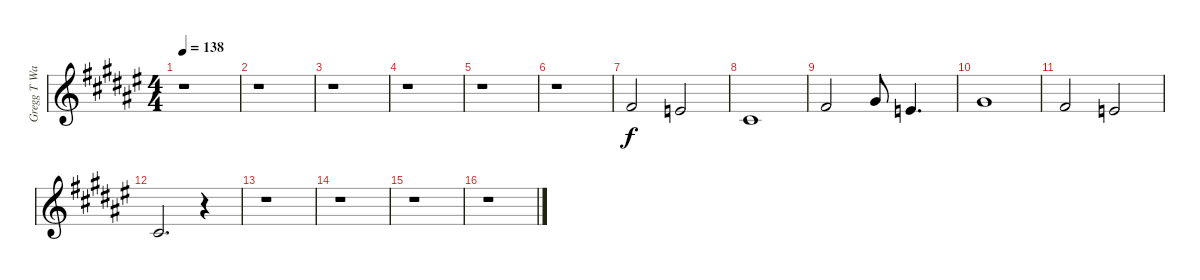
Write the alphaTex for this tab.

\track ("Gregg T Walker Vocals" "Gregg T Wa") {instrument piccolo}
\staff {score}
\tuning (E4 B3 G3 D3 A2 E2) {hide}
\ts (4 4)
\tempo 138
\clef g2
\ks f#
r.1{dy f} |
r.1 |
r.1 |
r.1 |
r.1 |
r.1 |
7.2.2 5.2.2 |
6.3.1 |
7.2.2 9.2.8 9.3.4{d} |
9.2.1 |
7.2.2 5.2.2 |
6.3.2{d} r.4 |
r.1 |
r.1 |
r.1 |
r.1
